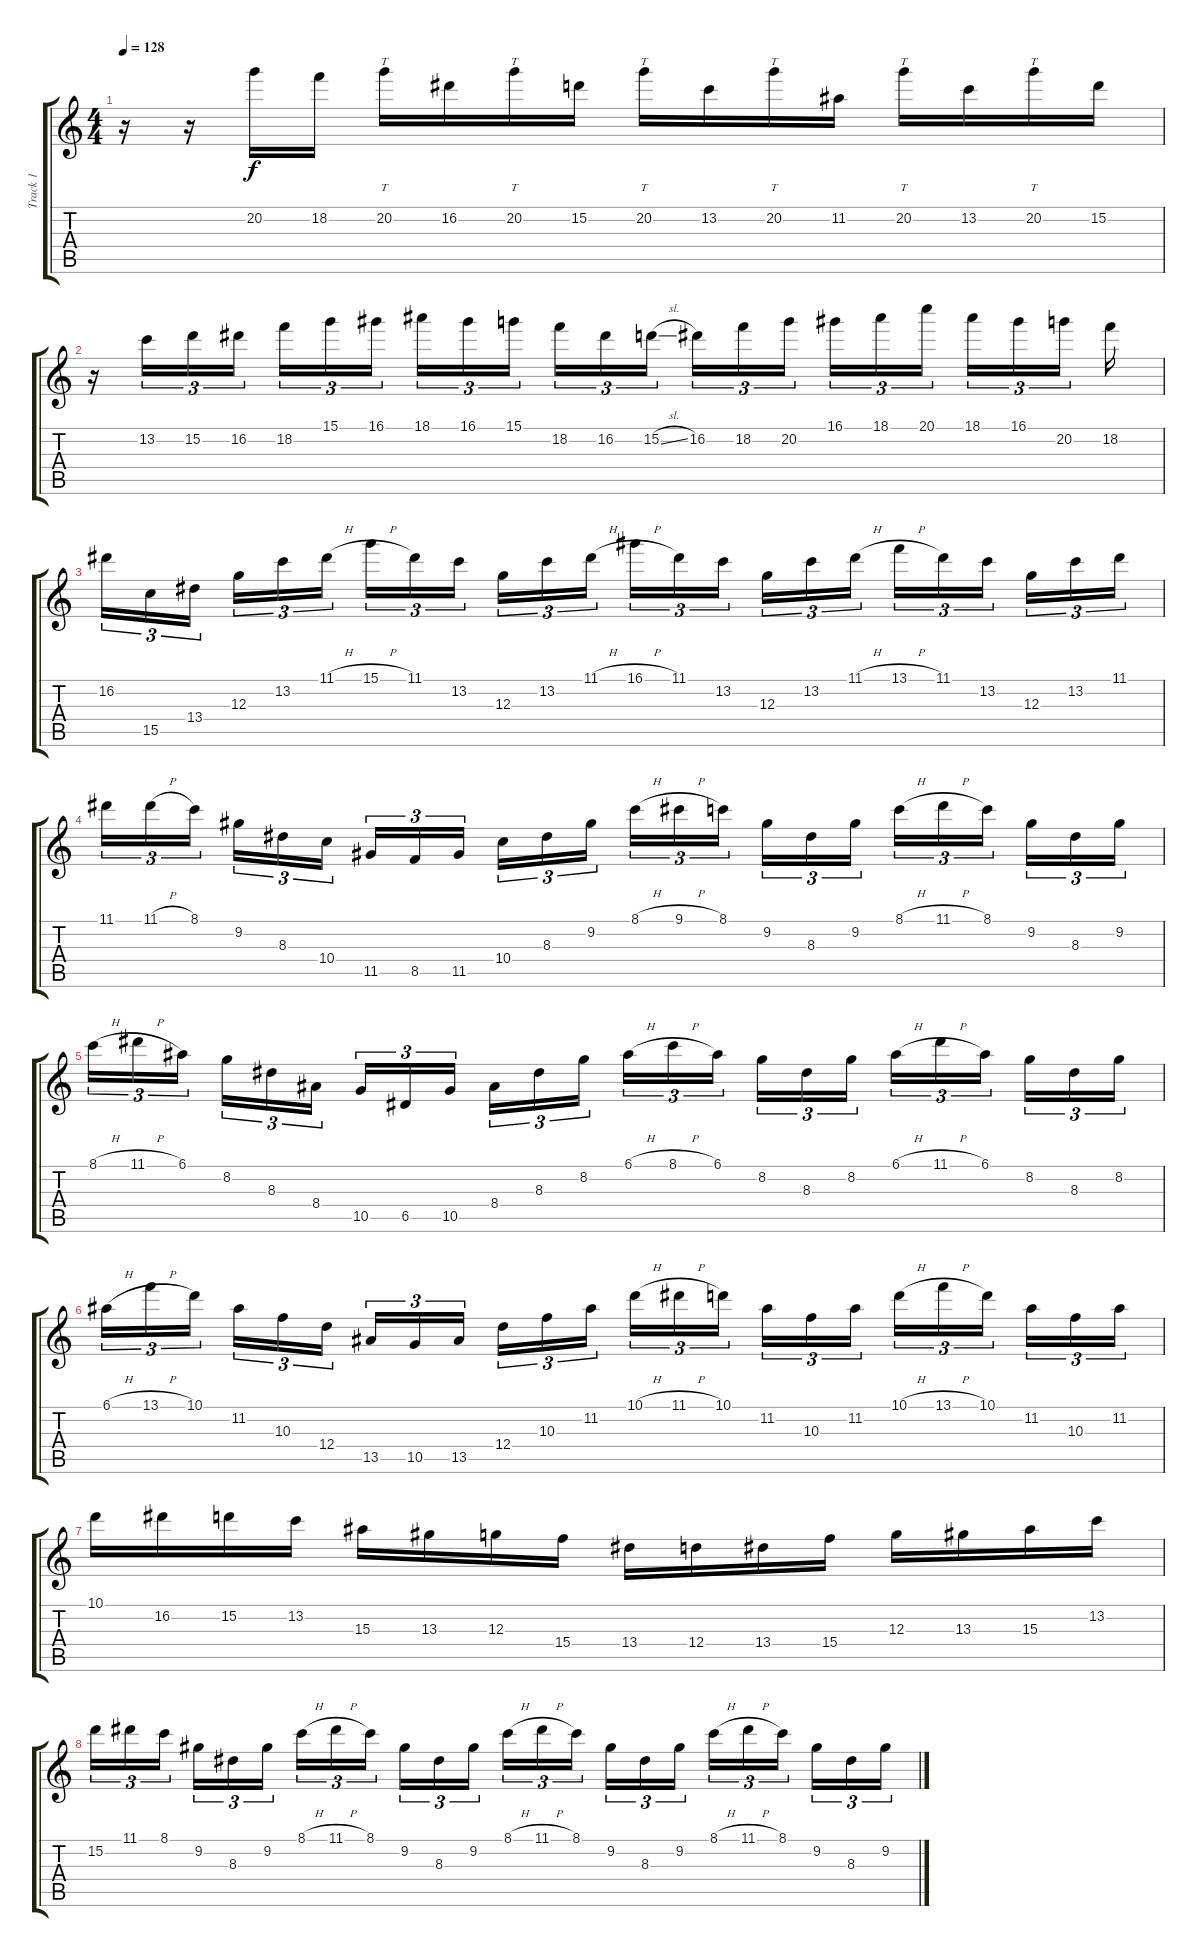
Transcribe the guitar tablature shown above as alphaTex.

\track ("Track 1" "Track 1") {instrument overdrivenguitar}
\staff {score tabs}
\tuning (E4 B3 G3 D3 A2 E2) {hide}
\ts (4 4)
\tempo 128
\clef g2
\ks c
r.16{dy f} r.16 20.2.16 18.2.16 20.2.16{tt} 16.2.16 20.2.16{tt} 15.2.16 20.2.16{tt} 13.2.16 20.2.16{tt} 11.2.16 20.2.16{tt} 13.2.16 20.2.16{tt} 15.2.16 |
r.16 13.2.16{tu (3 2)} 15.2.16{tu (3 2)} 16.2.16{tu (3 2) beam splitsecondary} 18.2.16{tu (3 2)} 15.1.16{tu (3 2)} 16.1.16{tu (3 2) beam splitsecondary} 18.1.16{tu (3 2)} 16.1.16{tu (3 2)} 15.1.16{tu (3 2) beam splitsecondary} 18.2.16{tu (3 2)} 16.2.16{tu (3 2)} 15.2{sl}.16{tu (3 2) beam splitsecondary} 16.2.16{tu (3 2)} 18.2.16{tu (3 2)} 20.2.16{tu (3 2) beam splitsecondary} 16.1.16{tu (3 2)} 18.1.16{tu (3 2)} 20.1.16{tu (3 2) beam splitsecondary} 18.1.16{tu (3 2)} 16.1.16{tu (3 2)} 20.2.16{tu (3 2) beam splitsecondary} 18.2.16 |
16.2.16{tu (3 2)} 15.5.16{tu (3 2)} 13.4.16{tu (3 2) beam splitsecondary} 12.3.16{tu (3 2)} 13.2.16{tu (3 2)} 11.1{h}.16{tu (3 2)} 15.1{h}.16{tu (3 2)} 11.1.16{tu (3 2)} 13.2.16{tu (3 2) beam splitsecondary} 12.3.16{tu (3 2)} 13.2.16{tu (3 2)} 11.1{h}.16{tu (3 2)} 16.1{h}.16{tu (3 2)} 11.1.16{tu (3 2)} 13.2.16{tu (3 2) beam splitsecondary} 12.3.16{tu (3 2)} 13.2.16{tu (3 2)} 11.1{h}.16{tu (3 2)} 13.1{h}.16{tu (3 2)} 11.1.16{tu (3 2)} 13.2.16{tu (3 2) beam splitsecondary} 12.3.16{tu (3 2)} 13.2.16{tu (3 2)} 11.1.16{tu (3 2)} |
11.1.16{tu (3 2)} 11.1{h}.16{tu (3 2)} 8.1.16{tu (3 2) beam splitsecondary} 9.2.16{tu (3 2)} 8.3.16{tu (3 2)} 10.4.16{tu (3 2)} 11.5.16{tu (3 2)} 8.5.16{tu (3 2)} 11.5.16{tu (3 2) beam splitsecondary} 10.4.16{tu (3 2)} 8.3.16{tu (3 2)} 9.2.16{tu (3 2)} 8.1{h}.16{tu (3 2)} 9.1{h}.16{tu (3 2)} 8.1.16{tu (3 2) beam splitsecondary} 9.2.16{tu (3 2)} 8.3.16{tu (3 2)} 9.2.16{tu (3 2)} 8.1{h}.16{tu (3 2)} 11.1{h}.16{tu (3 2)} 8.1.16{tu (3 2) beam splitsecondary} 9.2.16{tu (3 2)} 8.3.16{tu (3 2)} 9.2.16{tu (3 2)} |
8.1{h}.16{tu (3 2)} 11.1{h}.16{tu (3 2)} 6.1.16{tu (3 2) beam splitsecondary} 8.2.16{tu (3 2)} 8.3.16{tu (3 2)} 8.4.16{tu (3 2)} 10.5.16{tu (3 2)} 6.5.16{tu (3 2)} 10.5.16{tu (3 2) beam splitsecondary} 8.4.16{tu (3 2)} 8.3.16{tu (3 2)} 8.2.16{tu (3 2)} 6.1{h}.16{tu (3 2)} 8.1{h}.16{tu (3 2)} 6.1.16{tu (3 2) beam splitsecondary} 8.2.16{tu (3 2)} 8.3.16{tu (3 2)} 8.2.16{tu (3 2)} 6.1{h}.16{tu (3 2)} 11.1{h}.16{tu (3 2)} 6.1.16{tu (3 2) beam splitsecondary} 8.2.16{tu (3 2)} 8.3.16{tu (3 2)} 8.2.16{tu (3 2)} |
6.1{h}.16{tu (3 2)} 13.1{h}.16{tu (3 2)} 10.1.16{tu (3 2) beam splitsecondary} 11.2.16{tu (3 2)} 10.3.16{tu (3 2)} 12.4.16{tu (3 2)} 13.5.16{tu (3 2)} 10.5.16{tu (3 2)} 13.5.16{tu (3 2) beam splitsecondary} 12.4.16{tu (3 2)} 10.3.16{tu (3 2)} 11.2.16{tu (3 2)} 10.1{h}.16{tu (3 2)} 11.1{h}.16{tu (3 2)} 10.1.16{tu (3 2) beam splitsecondary} 11.2.16{tu (3 2)} 10.3.16{tu (3 2)} 11.2.16{tu (3 2)} 10.1{h}.16{tu (3 2)} 13.1{h}.16{tu (3 2)} 10.1.16{tu (3 2) beam splitsecondary} 11.2.16{tu (3 2)} 10.3.16{tu (3 2)} 11.2.16{tu (3 2)} |
10.1.16 16.2.16 15.2.16 13.2.16 15.3.16 13.3.16 12.3.16 15.4.16 13.4.16 12.4.16 13.4.16 15.4.16 12.3.16 13.3.16 15.3.16 13.2.16 |
15.2.16{tu (3 2)} 11.1.16{tu (3 2)} 8.1.16{tu (3 2) beam splitsecondary} 9.2.16{tu (3 2)} 8.3.16{tu (3 2)} 9.2.16{tu (3 2)} 8.1{h}.16{tu (3 2)} 11.1{h}.16{tu (3 2)} 8.1.16{tu (3 2) beam splitsecondary} 9.2.16{tu (3 2)} 8.3.16{tu (3 2)} 9.2.16{tu (3 2)} 8.1{h}.16{tu (3 2)} 11.1{h}.16{tu (3 2)} 8.1.16{tu (3 2) beam splitsecondary} 9.2.16{tu (3 2)} 8.3.16{tu (3 2)} 9.2.16{tu (3 2)} 8.1{h}.16{tu (3 2)} 11.1{h}.16{tu (3 2)} 8.1.16{tu (3 2) beam splitsecondary} 9.2.16{tu (3 2)} 8.3.16{tu (3 2)} 9.2.16{tu (3 2)}
